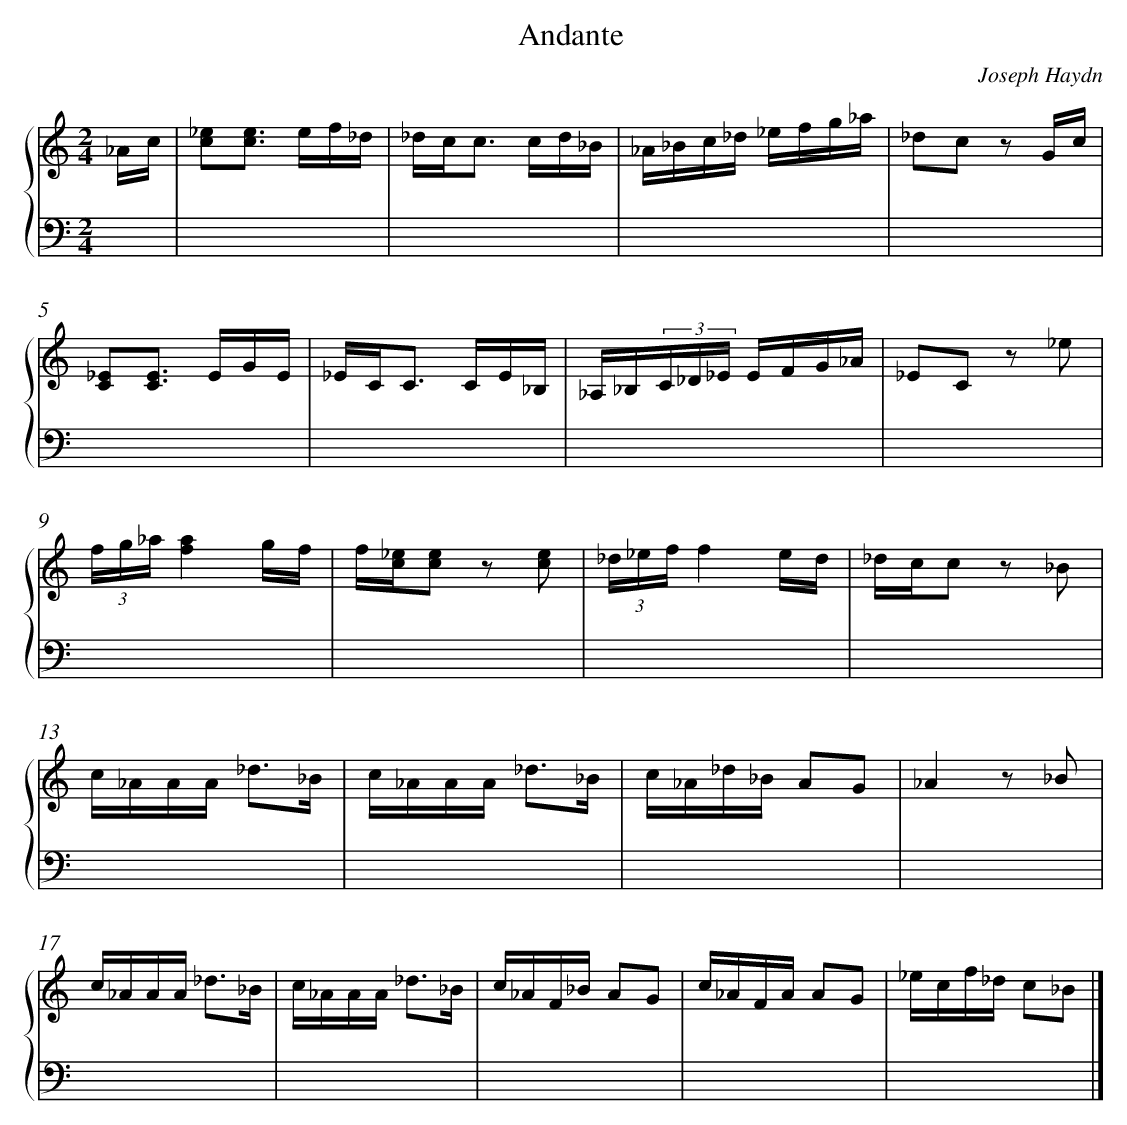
X:1
T: Andante
C: Joseph Haydn
L: 1/16
M: 2/4
%%staves {1 2}
V: 1 clef=treble
V: 2 clef=bass
K: C
[V:1] _Ac [I:setbarnb 1]|
[V:2] x2 |
[V:1] [_e2c2][e2c2]> e2f_d |
[V:2] x8 |
[V:1] _dc2<c2 cd_B |
[V:2] x8 |
[V:1] _A_Bc_d _efg_a |
[V:2] x8 |
[V:1] _d2c2 z2 Gc |
[V:2] x8 |
[V:1] [_E2C2][E2C2]> E2GE |
[V:2] x8 |
[V:1] _EC2<C2 CE_B, |
[V:2] x8 |
[V:1] _A,_B,(3C_D_E EFG_A |
[V:2] x8 |
[V:1] _E2C2 z2 _e2 |
[V:2] x8 |
[V:1] (3fg_a[a4f4]gf |
[V:2] x8 |
[V:1] f[_ec][e2c2] z2 [e2c2] |
[V:2] x8 |
[V:1] (3_d_eff4ed |
[V:2] x8 |
[V:1] _dcc2 z2 _B2 |
[V:2] x8 |
[V:1] c_AAA2< _d2_B |
[V:2] x8 |
[V:1] c_AAA2< _d2_B |
[V:2] x8 |
[V:1] c_A_d_B A2G2 |
[V:2] x8 |
[V:1] _A4z2 _B2 |
[V:2] x8 |
[V:1] c_AAA2< _d2_B |
[V:2] x8 |
[V:1] c_AAA2< _d2_B |
[V:2] x8 |
[V:1] c_AF_B A2G2 |
[V:2] x8 |
[V:1] c_AFA A2G2 |
[V:2] x8 |
[V:1] _ecf_d c2_B2 |]
[V:2] x8 |]
